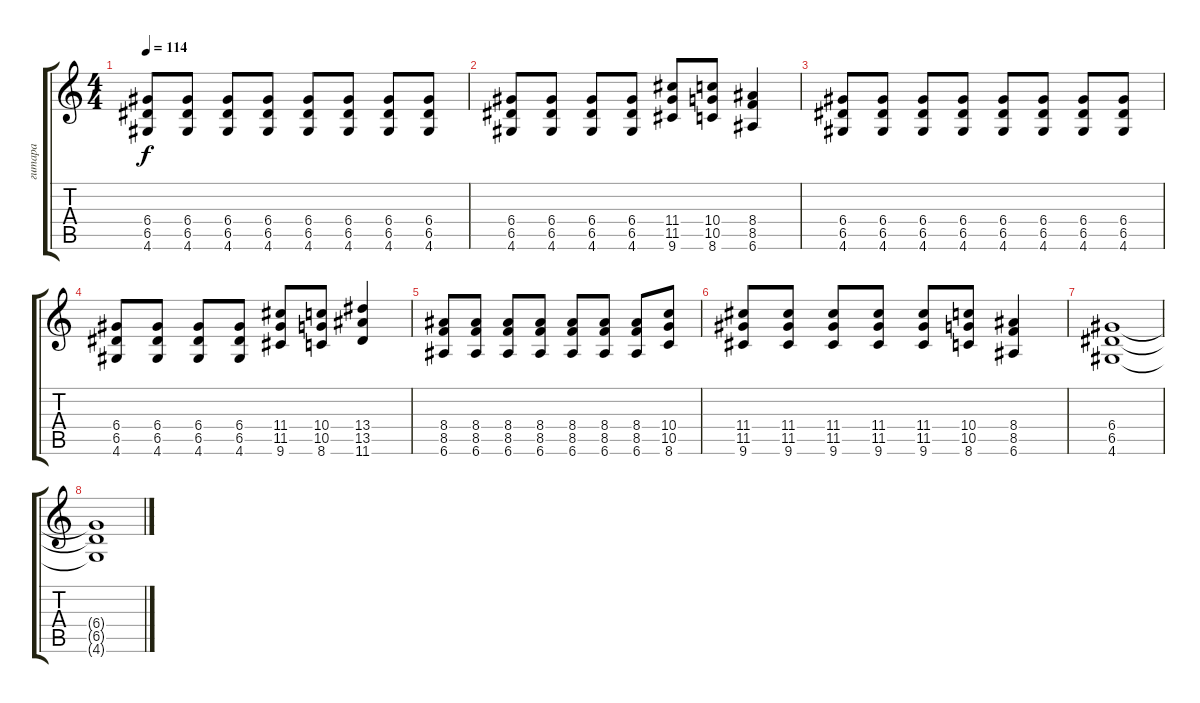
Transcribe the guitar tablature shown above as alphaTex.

\track ("гитара" "гитара") {instrument distortionguitar}
\staff {score tabs}
\tuning (E4 B3 G3 D3 A2 E2) {hide}
\ts (4 4)
\tempo 114
\clef g2
\ks c
(6.4 6.5 4.6).8{dy f} (6.4 6.5 4.6).8 (6.4 6.5 4.6).8 (6.4 6.5 4.6).8 (6.4 6.5 4.6).8 (6.4 6.5 4.6).8 (6.4 6.5 4.6).8 (6.4 6.5 4.6).8 |
(6.4 6.5 4.6).8 (6.4 6.5 4.6).8 (6.4 6.5 4.6).8 (6.4 6.5 4.6).8 (11.4 11.5 9.6).8 (10.4 10.5 8.6).8 (8.4 8.5 6.6).4 |
(6.4 6.5 4.6).8 (6.4 6.5 4.6).8 (6.4 6.5 4.6).8 (6.4 6.5 4.6).8 (6.4 6.5 4.6).8 (6.4 6.5 4.6).8 (6.4 6.5 4.6).8 (6.4 6.5 4.6).8 |
(6.4 6.5 4.6).8 (6.4 6.5 4.6).8 (6.4 6.5 4.6).8 (6.4 6.5 4.6).8 (11.4 11.5 9.6).8 (10.4 10.5 8.6).8 (13.4 13.5 11.6).4 |
(8.4 8.5 6.6).8 (8.4 8.5 6.6).8 (8.4 8.5 6.6).8 (8.4 8.5 6.6).8 (8.4 8.5 6.6).8 (8.4 8.5 6.6).8 (8.4 8.5 6.6).8 (10.4 10.5 8.6).8 |
(11.4 11.5 9.6).8 (11.4 11.5 9.6).8 (11.4 11.5 9.6).8 (11.4 11.5 9.6).8 (11.4 11.5 9.6).8 (10.4 10.5 8.6).8 (8.4 8.5 6.6).4 |
(6.4 6.5 4.6).1 |
(6.4{t} 6.5{t} 4.6{t}).1{volume 3}
